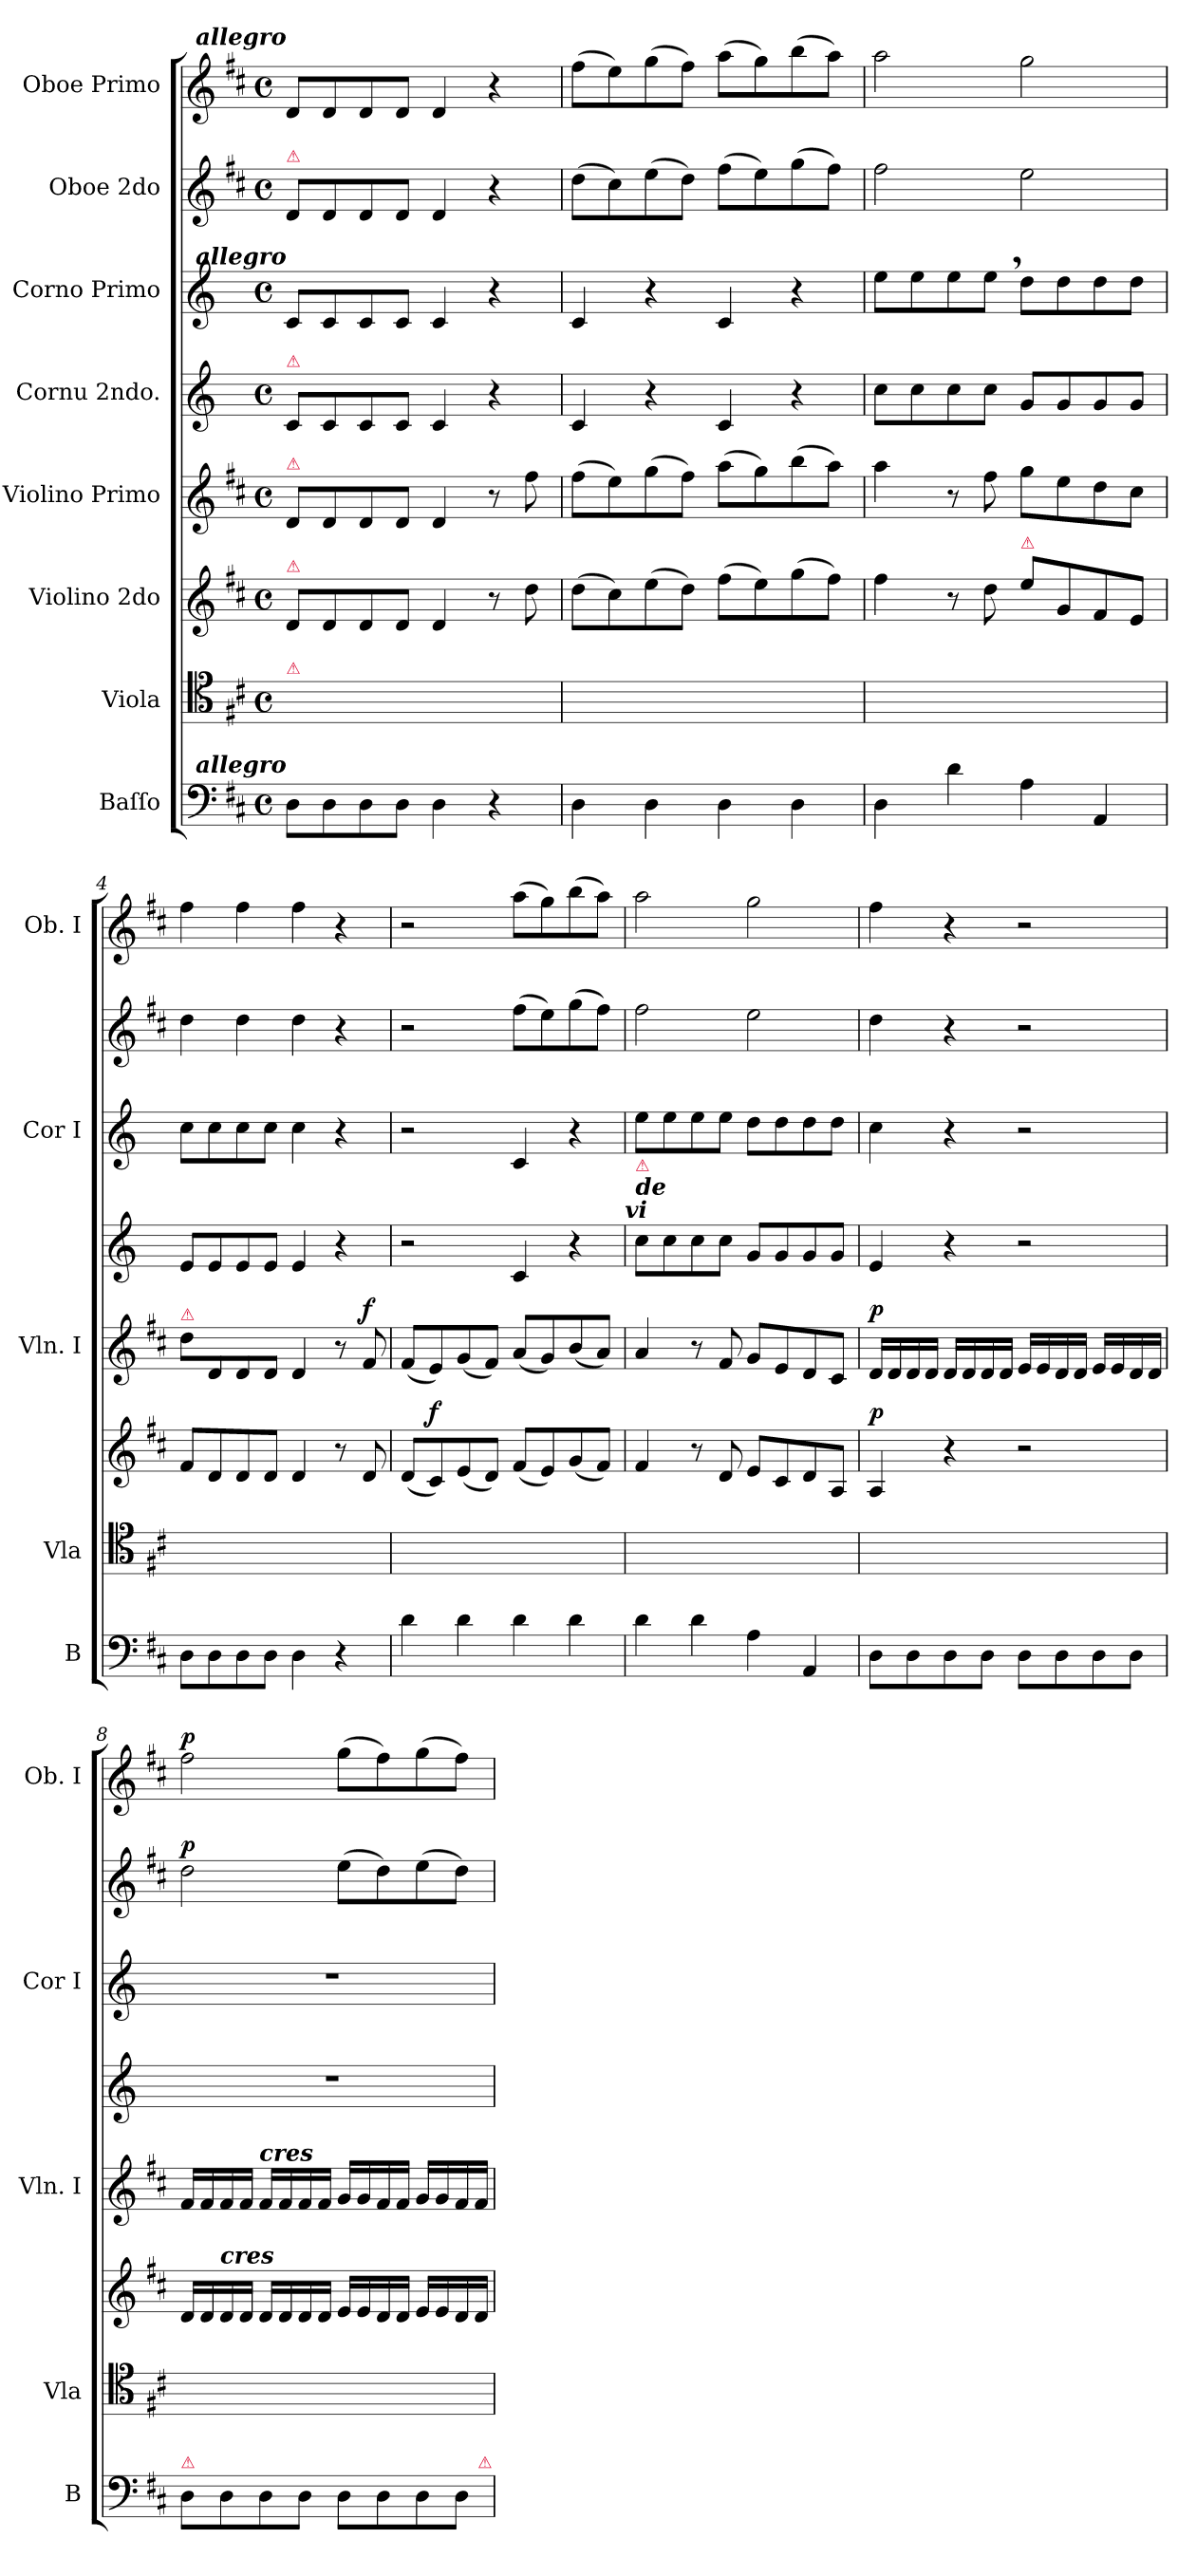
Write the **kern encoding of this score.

**kern	**kern	**kern	**dynam	**kern	**dynam	**kern	**kern	**kern	**dynam	**kern	**dynam
*part8	*part7	*part6	*part6	*part5	*part5	*part4	*part3	*part2	*part2	*part1	*part1
*staff8	*staff7	*staff6	*staff6	*staff5	*staff5	*staff4	*staff3	*staff2	*staff2	*staff1	*staff1
*I"Baſſo	*I"Viola	*I"Violino 2do	*	*I"Violino Primo	*	*I"Cornu 2ndo.	*I"Corno Primo	*I"Oboe 2do	*	*I"Oboe Primo	*
*I'B	*I'Vla	*	*	*I'Vln. I	*	*	*I'Cor I	*	*	*I'Ob. I	*
*clefF4	*clefC4	*clefG2	*	*clefG2	*	*clefG2	*clefG2	*clefG2	*	*clefG2	*
*	*	*	*	*	*	*ITrd6c10	*ITrd6c10	*	*	*	*
*k[f#c#]	*k[f#c#]	*k[f#c#]	*	*k[f#c#]	*	*k[f#c#]	*k[f#c#]	*k[f#c#]	*	*k[f#c#]	*
*D:	*D:	*D:	*	*D:	*	*	*	*D:	*	*D:	*
*M4/4	*M4/4	*M4/4	*	*M4/4	*	*M4/4	*M4/4	*M4/4	*	*M4/4	*
*met(c)	*met(c)	*met(c)	*	*met(c)	*	*met(c)	*met(c)	*met(c)	*	*met(c)	*
=1	=1	=1	=1	=1	=1	=1	=1	=1	=1	=1	=1
!	!	!	!	!	!	!	!	!	!	!LO:TX:a:Bi:rj:t=allegro	!
!	!	!	!	!	!	!	!	!LO:TX:a:Bi:color=crimson:t=⚠	!	!	!
!	!	!	!	!	!	!	!LO:TX:a:Bi:rj:t=allegro	!	!	!	!
!	!	!	!	!	!	!LO:TX:a:Bi:color=crimson:t=⚠	!	!	!	!	!
!	!	!	!	!LO:TX:a:Bi:color=crimson:t=⚠	!	!	!	!	!	!	!
!	!	!LO:TX:a:Bi:color=crimson:t=⚠	!	!	!	!	!	!	!	!	!
!	!LO:TX:a:color=crimson:t=⚠	!	!	!	!	!	!	!	!	!	!
!LO:TX:a:Bi:rj:t=allegro	!	!	!	!	!	!	!	!	!	!	!
8D\L	1ryy	8d/L	.	8d/L	.	8D/L	8D/L	8d/L	.	8d/L	.
8D\	.	8d/	.	8d/	.	8D/	8D/	8d/	.	8d/	.
8D\	.	8d/	.	8d/	.	8D/	8D/	8d/	.	8d/	.
8D\J	.	8d/J	.	8d/J	.	8D/J	8D/J	8d/J	.	8d/J	.
4D\	.	4d/	.	4d/	.	4D/	4D/	4d/	.	4d/	.
4r	.	8r	.	8r	.	4r	4r	4r	.	4r	.
.	.	8dd\	.	8ff#\	.	.	.	.	.	.	.
=2	=2	=2	=2	=2	=2	=2	=2	=2	=2	=2	=2
4D\	1ryy	(>8dd\L	.	(>8ff#\L	.	4D/	4D/	(>8dd\L	.	(>8ff#\L	.
.	.	8cc#\)	.	8ee\)	.	.	.	8cc#\)	.	8ee\)	.
4D\	.	(>8ee\	.	(>8gg\	.	4r	4r	(>8ee\	.	(>8gg\	.
.	.	8dd\J)	.	8ff#\J)	.	.	.	8dd\J)	.	8ff#\J)	.
4D\	.	(>8ff#\L	.	(>8aa\L	.	4D/	4D/	(>8ff#\L	.	(>8aa\L	.
.	.	8ee\)	.	8gg\)	.	.	.	8ee\)	.	8gg\)	.
4D\	.	(>8gg\	.	(>8bb\	.	4r	4r	(>8gg\	.	(>8bb\	.
.	.	8ff#\J)	.	8aa\J)	.	.	.	8ff#\J)	.	8aa\J)	.
=3	=3	=3	=3	=3	=3	=3	=3	=3	=3	=3	=3
4D\	1ryy	4ff#\	.	4aa\	.	8d\L	8f#\L	2ff#\	.	2aa\	.
.	.	.	.	.	.	8d\	8f#\	.	.	.	.
4d\	.	8r	.	8r	.	8d\	8f#\	.	.	.	.
.	.	8dd\	.	8ff#\	.	8d\J	8f#,<\J	.	.	.	.
!	!	!LO:TX:a:color=crimson:t=⚠	!	!	!	!	!	!	!	!	!
4A\	.	8ee\L	.	8gg\L	.	8A/L	8e\L	2ee\	.	2gg\	.
.	.	8g/	.	8ee\	.	8A/	8e\	.	.	.	.
4AA/	.	8f#/	.	8dd\	.	8A/	8e\	.	.	.	.
.	.	8e/J	.	8cc#\J	.	8A/J	8e\J	.	.	.	.
=4	=4	=4	=4	=4	=4	=4	=4	=4	=4	=4	=4
!	!	!	!	!LO:TX:a:color=crimson:t=⚠	!	!	!	!	!	!	!
8D\L	1ryy	8f#/L	.	8dd\L	.	8F#/L	8d\L	4dd\	.	4ff#\	.
8D\	.	8d/	.	8d/	.	8F#/	8d\	.	.	.	.
8D\	.	8d/	.	8d/	.	8F#/	8d\	4dd\	.	4ff#\	.
8D\J	.	8d/J	.	8d/J	.	8F#/J	8d\J	.	.	.	.
4D\	.	4d/	.	4d/	.	4F#/	4d\	4dd\	.	4ff#\	.
4r	.	8r	.	8r	.	4r	4r	4r	.	4r	.
!	!	!	!	!	!LO:DY:a	!	!	!	!	!	!
.	.	8d/	.	8f#/	f	.	.	.	.	.	.
=5	=5	=5	=5	=5	=5	=5	=5	=5	=5	=5	=5
4d\	1ryy	(<8d/L	.	(<8f#/L	.	2r	2r	2r	.	2r	.
!	!	!	!LO:DY:a	!	!	!	!	!	!	!	!
.	.	8c#/)	f	8e/)	.	.	.	.	.	.	.
4d\	.	(<8e/	.	(<8g/	.	.	.	.	.	.	.
.	.	8d/J)	.	8f#/J)	.	.	.	.	.	.	.
4d\	.	(<8f#/L	.	(<8a/L	.	4D/	4D/	(>8ff#\L	.	(>8aa\L	.
.	.	8e/)	.	8g/)	.	.	.	8ee\)	.	8gg\)	.
4d\	.	(<8g/	.	(<8b/	.	4r	4r	(>8gg\	.	(>8bb\	.
.	.	8f#/J)	.	8a/J)	.	.	.	8ff#\J)	.	8aa\J)	.
!	!	!	!	!	!	!LO:TX:a:Bi:t=vi	!	!	!	!	!
=6	=6	=6	=6	=6	=6	=6	=6	=6	=6	=6	=6
!	!	!	!	!	!	!LO:TX:a:Bi:t=de	!	!	!	!	!
!	!	!	!	!	!	!LO:TX:a:color=crimson:t=⚠	!	!	!	!	!
4d\	1ryy	4f#/	.	4a/	.	8d\L	8f#\L	2ff#\	.	2aa\	.
.	.	.	.	.	.	8d\	8f#\	.	.	.	.
4d\	.	8r	.	8r	.	8d\	8f#\	.	.	.	.
.	.	8d/	.	8f#/	.	8d\J	8f#\J	.	.	.	.
4A\	.	8e/L	.	8g/L	.	8A/L	8e\L	2ee\	.	2gg\	.
.	.	8c#/	.	8e/	.	8A/	8e\	.	.	.	.
4AA/	.	8d/	.	8d/	.	8A/	8e\	.	.	.	.
.	.	8A/J	.	8c#/J	.	8A/J	8e\J	.	.	.	.
=7	=7	=7	=7	=7	=7	=7	=7	=7	=7	=7	=7
!	!	!	!LO:DY:a	!	!LO:DY:a	!	!	!	!	!	!
8D\L	1ryy	4A/	p	16d/LL	p	4F#/	4d\	4dd\	.	4ff#\	.
.	.	.	.	16d/	.	.	.	.	.	.	.
8D\	.	.	.	16d/	.	.	.	.	.	.	.
.	.	.	.	16d/JJ	.	.	.	.	.	.	.
8D\	.	4r	.	16d/LL	.	4r	4r	4r	.	4r	.
.	.	.	.	16d/	.	.	.	.	.	.	.
8D\J	.	.	.	16d/	.	.	.	.	.	.	.
.	.	.	.	16d/JJ	.	.	.	.	.	.	.
8D\L	.	2r	.	16e/LL	.	2r	2r	2r	.	2r	.
.	.	.	.	16e/	.	.	.	.	.	.	.
8D\	.	.	.	16d/	.	.	.	.	.	.	.
.	.	.	.	16d/JJ	.	.	.	.	.	.	.
8D\	.	.	.	16e/LL	.	.	.	.	.	.	.
.	.	.	.	16e/	.	.	.	.	.	.	.
8D\J	.	.	.	16d/	.	.	.	.	.	.	.
.	.	.	.	16d/JJ	.	.	.	.	.	.	.
=8	=8	=8	=8	=8	=8	=8	=8	=8	=8	=8	=8
!LO:TX:a:color=crimson:t=⚠	!	!	!	!	!	!	!	!	!	!	!
!	!	!	!	!	!	!	!	!	!LO:DY:a	!	!LO:DY:a
8D\L	1ryy	16d/LL	.	16f#/LL	.	1r	1r	2dd\	p	2ff#\	p
.	.	16d/	.	16f#/	.	.	.	.	.	.	.
!	!	!LO:TX:a:Bi:t=cres	!	!	!	!	!	!	!	!	!
8D\	.	16d/	.	16f#/	.	.	.	.	.	.	.
.	.	16d/JJ	.	16f#/JJ	.	.	.	.	.	.	.
!	!	!	!	!LO:TX:a:Bi:t=cres	!	!	!	!	!	!	!
8D\	.	16d/LL	.	16f#/LL	.	.	.	.	.	.	.
.	.	16d/	.	16f#/	.	.	.	.	.	.	.
8D\J	.	16d/	.	16f#/	.	.	.	.	.	.	.
.	.	16d/JJ	.	16f#/JJ	.	.	.	.	.	.	.
8D\L	.	16e/LL	.	16g/LL	.	.	.	(>8ee\L	.	(>8gg\L	.
.	.	16e/	.	16g/	.	.	.	.	.	.	.
8D\	.	16d/	.	16f#/	.	.	.	8dd\)	.	8ff#\)	.
.	.	16d/JJ	.	16f#/JJ	.	.	.	.	.	.	.
8D\	.	16e/LL	.	16g/LL	.	.	.	(>8ee\	.	(>8gg\	.
.	.	16e/	.	16g/	.	.	.	.	.	.	.
8D\J	.	16d/	.	16f#/	.	.	.	8dd\J)	.	8ff#\J)	.
.	.	16d/JJ	.	16f#/JJ	.	.	.	.	.	.	.
!LO:TX:a:color=crimson:t=⚠	!	!	!	!	!	!	!	!	!	!	!
=	=	=	=	=	=	=	=	=	=	=	=
*-	*-	*-	*-	*-	*-	*-	*-	*-	*-	*-	*-
